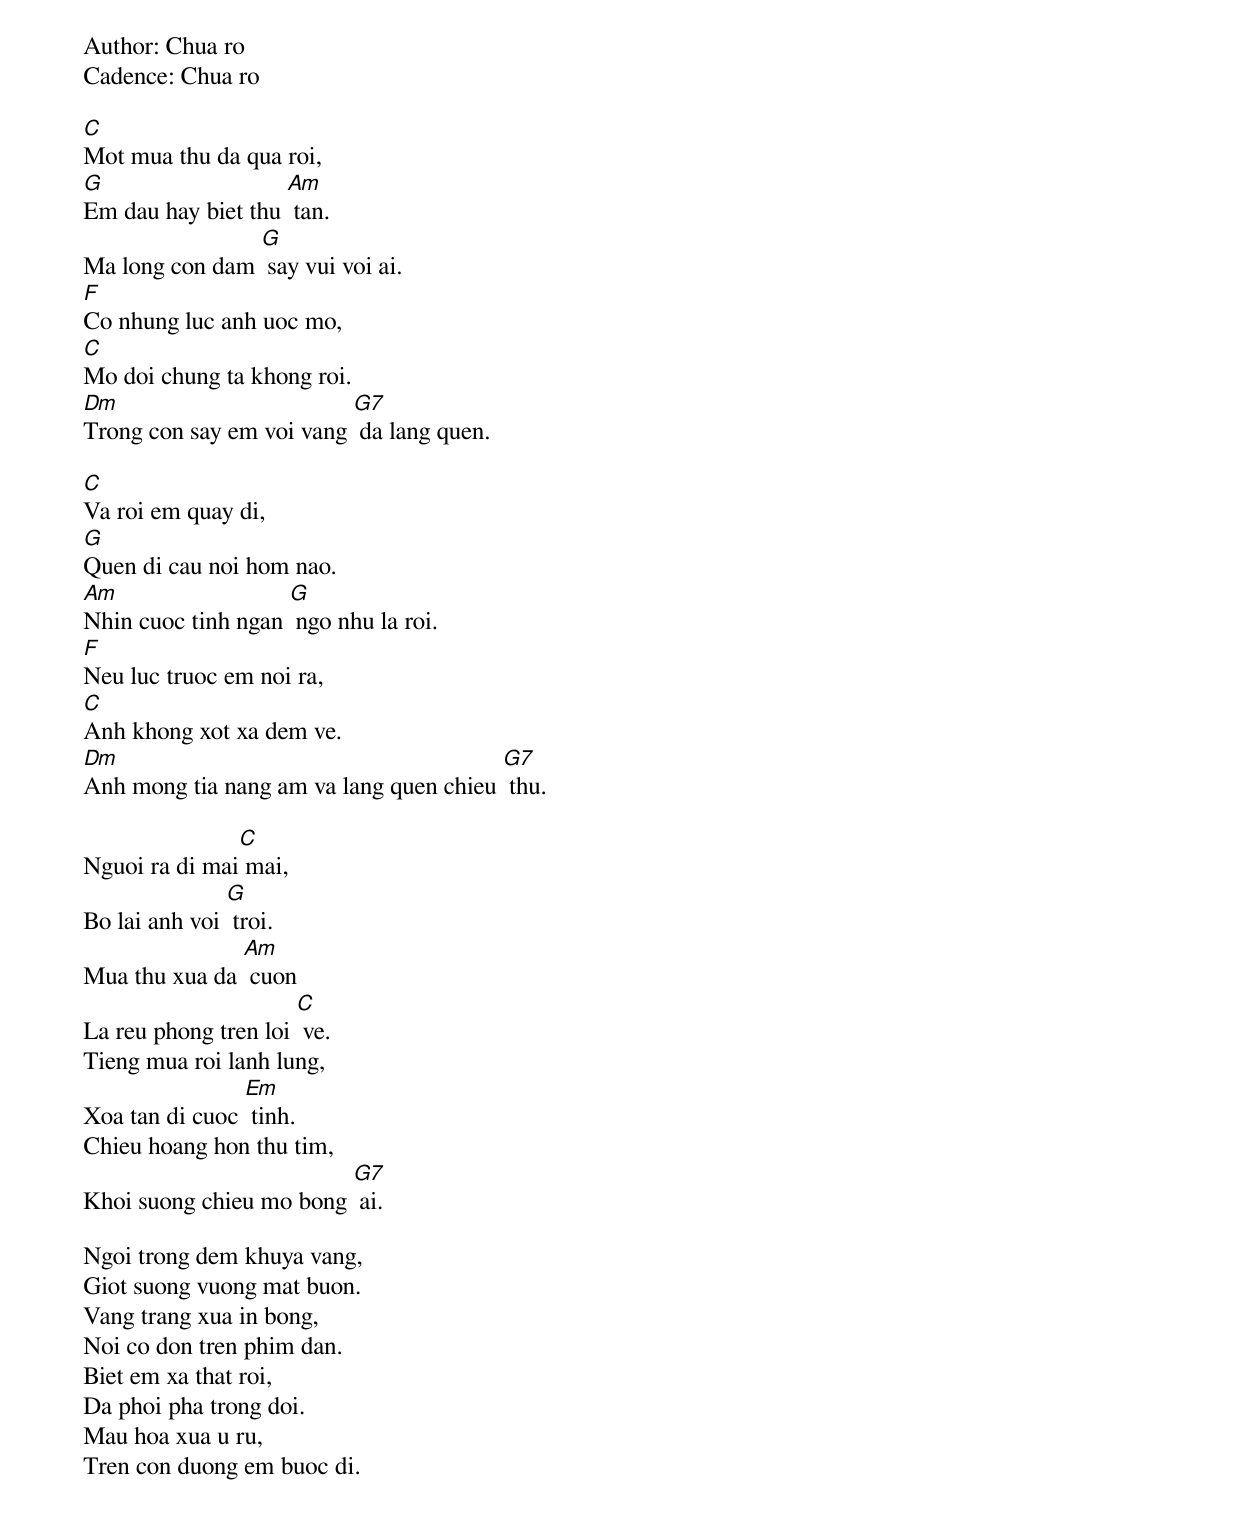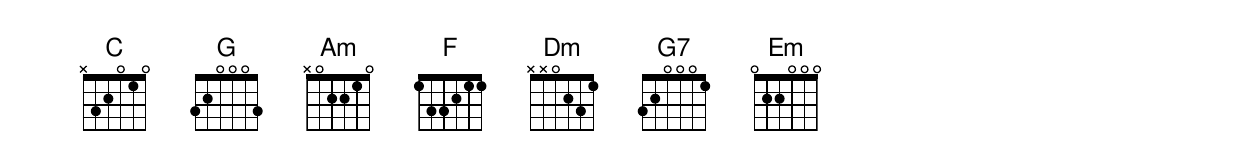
Author: Chua ro
Cadence: Chua ro

[C]Mot mua thu da qua roi,
[G]Em dau hay biet thu [Am] tan.
Ma long con dam [G] say vui voi ai.
[F]Co nhung luc anh uoc mo,
[C]Mo doi chung ta khong roi.
[Dm]Trong con say em voi vang [G7] da lang quen.

[C]Va roi em quay di,
[G]Quen di cau noi hom nao.
[Am]Nhin cuoc tinh ngan [G] ngo nhu la roi.
[F]Neu luc truoc em noi ra,
[C]Anh khong xot xa dem ve.
[Dm]Anh mong tia nang am va lang quen chieu [G7] thu.

Nguoi ra di mai[C] mai,
Bo lai anh voi [G] troi.
Mua thu xua da [Am] cuon
La reu phong tren loi [C] ve.
Tieng mua roi lanh lung,
Xoa tan di cuoc [Em] tinh.
Chieu hoang hon thu tim,
Khoi suong chieu mo bong [G7] ai.

Ngoi trong dem khuya vang,
Giot suong vuong mat buon.
Vang trang xua in bong,
Noi co don tren phim dan.
Biet em xa that roi,
Da phoi pha trong doi.
Mau hoa xua u ru,
Tren con duong em buoc di.
